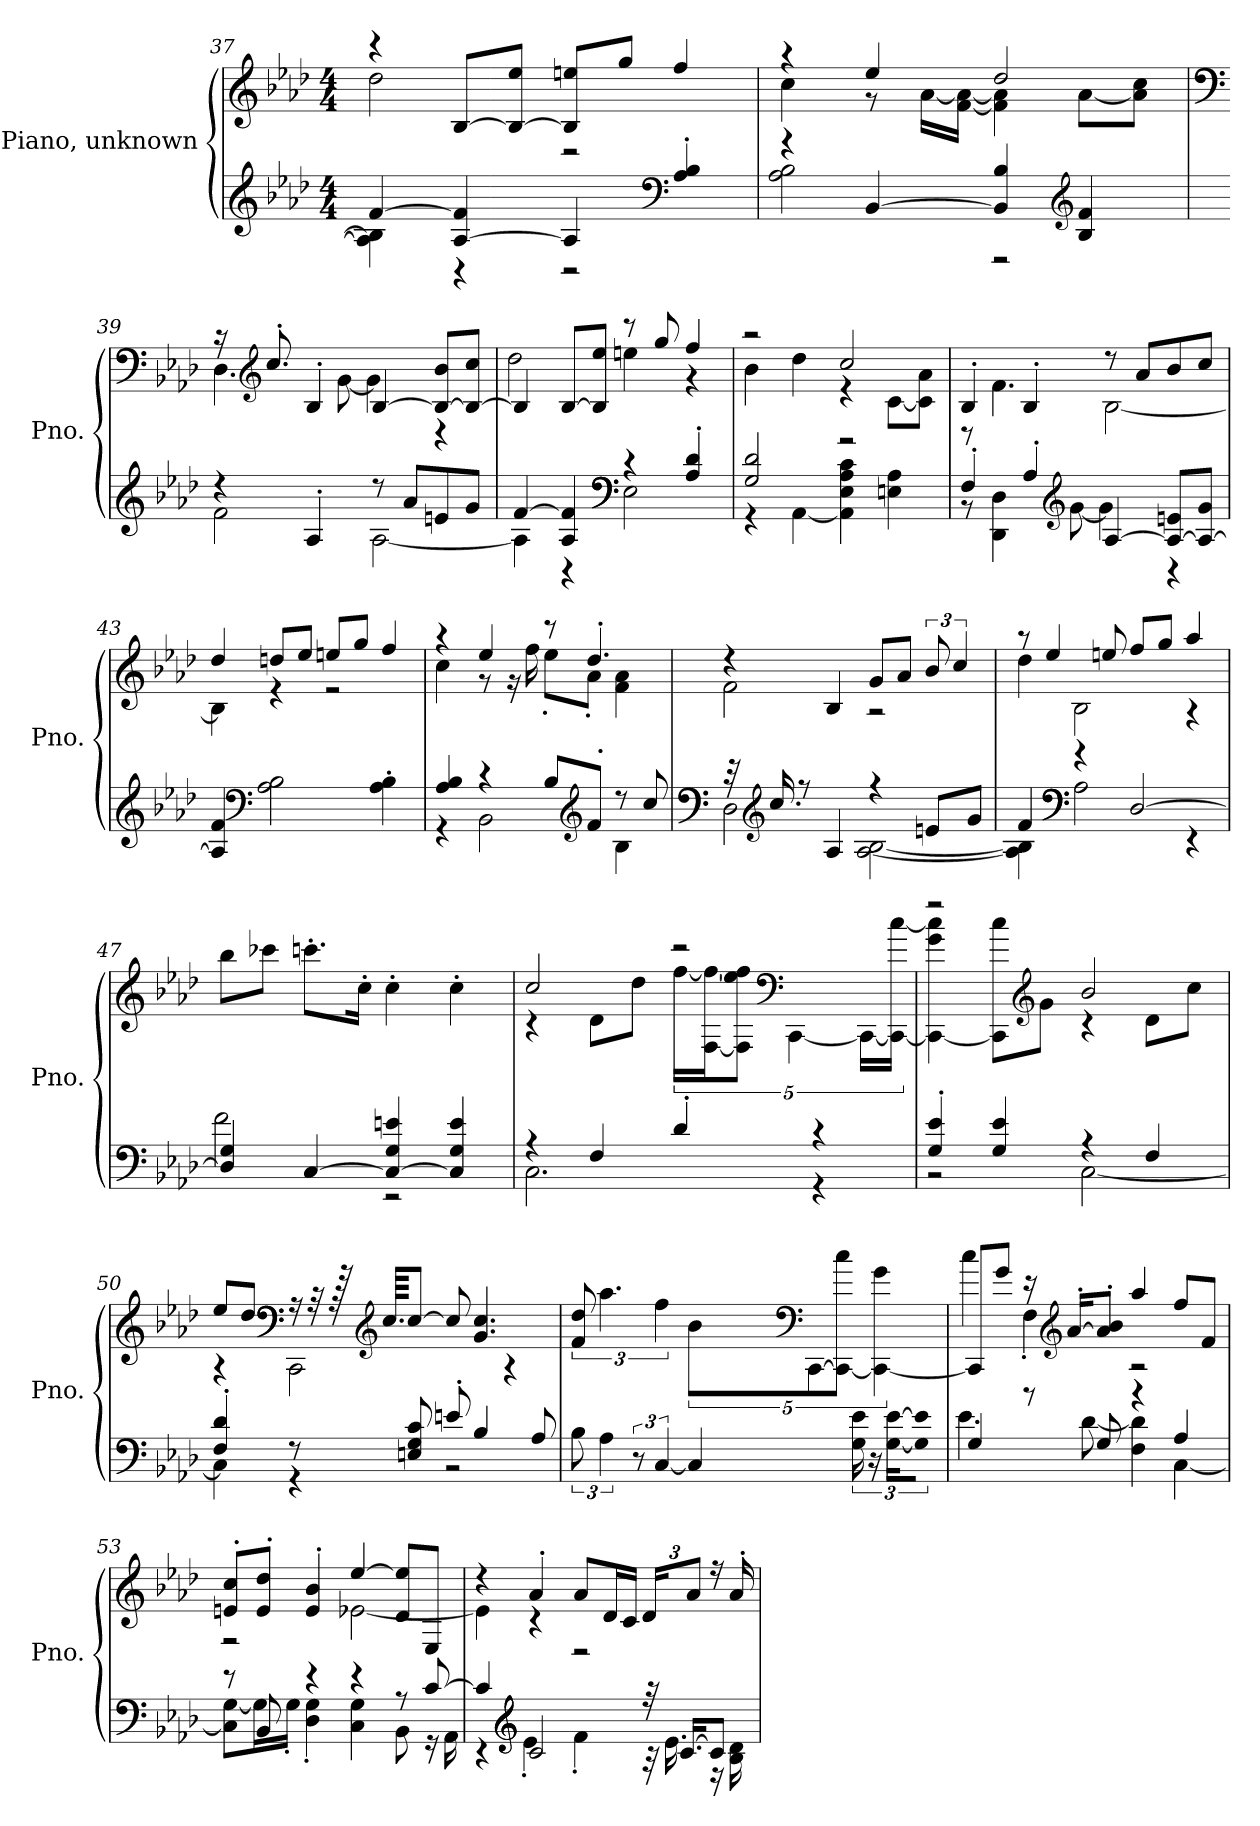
**kern	**kern
*part1	*part1
*staff2	*staff1
*I"Piano, unknown	*
*I'Pno.	*
*clefG2	*clefG2
*k[b-e-a-d-]	*k[b-e-a-d-]
*M4/4	*M4/4
=37	=37
*^	*^
[4f/	4A-\] 4B-\]	4r	2dd-\
[4A-/ 4f/]	4r	[8B-/L	.
.	.	8B-/_ 8ee-/J	.
4A-/]	2r	8B-/] 8een/L	2r
.	.	8gg/J	.
*clefF4	*	*	*
4A-/' 4B-/'	.	4ff/	.
!!LO:LB:g=z	!!
=38	=38	=38	=38
4r	2A-\ 2B-\	4r	4cc\
[4BB-/	.	4ee-/	8r
.	.	.	[16a-\LL
.	.	.	[16f\ 16a-\_JJ
4BB-/] 4B-/	2r	2dd-/	4f\] 4a-\]
*clefG2	*	*	*
4B-/ 4f/	.	.	[8a-\L
.	.	.	8a-\] 8cc\J
=39	=39	=39	=39
*	*	*clefF4	*
4r	2f\	16r	4.D-\
*	*	*clefG2	*
.	.	8.cc'/	.
4A-'/	.	4B-'/	.
.	.	.	[8g\
8r	[2A-\	[4B-/	4g\]
8a-/L	.	.	.
8en/	.	8B-/_ 8b-/L	4r
8g/J	.	8B-/_ 8cc/J	.
=40	=40	=40	=40
[4f/	4A-\]	4B-/]	2dd-\
4A-/ 4f/]	4r	[8B-/L	.
.	.	8B-/] 8ee-/J	.
*clefF4	*	*	*
4r	2E-\	8r	4een\
.	.	8gg/	.
4A-/' 4d-/'	.	4ff/	4r
!!LO:PB:g=z	!!
=41	=41	=41	=41
2G/ 2d-/	4r	2r	4b-\
.	[4AA-\	.	4dd-\
2r	4AA-\] 4E-\ 4A-\ 4c\	2cc/	4r
.	4En\ 4A-\	.	[8c\L
.	.	.	8c\] 8a-\J
=42	=42	=42	=42
4F'/	8r	4B-'/	8r
.	4DD-\ 4D-\	.	4.f\
4A-'/	.	4B-'/	.
*clefG2	*	*	*
.	[8g\	.	.
[4A-/	4g\]	8r	[2B-\
.	.	8a-/L	.
8A-/_ 8en/L	4r	8b-/	.
8A-/_ 8g/J	.	8cc/J	.
*v	*v	*	*
=43	=43	=43
4A-/] 4f/	4dd-/	4B-\]
*clefF4	*	*
2A-\ 2B-\	8ddn/L	4r
.	8ee-/J	.
.	8een/L	2r
.	8gg/J	.
4A-\' 4B-\'	4ff/	.
=44	=44	=44
*^	*	*
4A-/ 4B-/	4r	4r	4cc\
4r	2BB-\	4ee-/	8r
.	.	.	16r
.	.	.	16ff\
8B-/L	.	8r	8ee-'\L
*clefG2	*	*	*
8f'/J	.	4.dd-'/	8a-'\J
8r	4B-\	.	4f\ 4a-\
8cc/	.	.	.
!!LO:LB:g=z	!!
=45	=45	=45	=45
*clefF4	*	*	*
32r	2D-\	4r	2f\
*clefG2	*	*	*
16.cc/	.	.	.
8r	.	.	.
4A-/	.	4B-/	.
4r	[2A-\ [2B-\	8g/L	2r
.	.	8a-/J	.
8en/L	.	12b-/	.
.	.	6cc/	.
8g/J	.	.	.
=46	=46	=46	=46
4f/	4A-\] 4B-\]	8r	4dd-\
.	.	4ee-/	.
*clefF4	*	*	*
4r	2A-\	.	2B-\
.	.	8een/	.
[2D-/	.	8ff/L	.
.	.	8gg/J	.
.	4r	4aa-/	4r
*	*	*v	*v
=47	=47	=47
4D-/] 4G/	2f\	8bb-\L
.	.	8ccc-X\J
[4C/	.	8.cccn'\L
.	.	16cc'\Jk
4C/_ 4G/ 4en/	2r	4cc'\
4C/] 4G/ 4e/	.	4cc'\
!!LO:LB:g=z
=48	=48	=48
*	*	*^
4r	2.C\	2cc/	4r
4F/	.	.	8d-\L
.	.	.	8dd-\J
4d-'/	.	2r	[20ff\LL
.	.	.	[20F\ 20ff\_J
.	.	.	10F\] 10ee-\ 10ff\]J
*	*	*clefF4	*
.	.	.	[5CC\
4r	4r	.	.
.	.	.	20CC\LL_
.	.	.	20CC\_ [20cc\JJ
=49	=49	=49	=49
4G/' 4e-/'	2r	2r	4CC\_ 4g\ 4cc\]
4G/ 4e-/	.	.	8CC\] 8cc\L
*	*	*clefG2	*
.	.	.	8g\J
4r	[2C\	2b-/	4r
4F/	.	.	8d-\L
.	.	.	8cc\J
=50	=50	=50	=50
4F/' 4d-/'	4C\]	8ee-/L	4r
.	.	8dd-/J	.
*	*	*clefF4	*
8r	4r	16r	2CC\
.	.	32r	.
.	.	128r	.
*	*	*clefG2	*
.	.	64.cc/KKKL	.
8En/ 8G/ 8c/	.	[8cc/J	.
8en'/	2r	8cc/]	.
4B-/	.	4.g/ 4.cc/	.
.	.	.	4r
8A-/	.	.	.
*v	*v	*	*
*	*v	*v
!!LO:LB:g=z
=51	=51
12B-\	12f/ 12dd-/
6A-\	6.aa-\
12r	.
[6C/	6ff\
4C/]	10b-\L
*	*clefF4
.	[10CC\
.	10CC\_ 10cc\J
24G\ 24e-\	.
24r	.
.	5CC\_ 5g\
[24G\ [24e-\KL	.
8G\] 8e-\]J	.
=52	=52
*^	*^
4G/	4.e-\	8CC/L]	4cc\
.	.	8g/J	.
8r	.	16r	4F'\
*	*	*clefG2	*
.	.	[16a-'/KL	.
8G/	[8d-\	8a-/]' 8b-/'J	.
4r	4F\ 4d-\]	4aa-/	2r
4A-/	[4C\	8ff/L	.
.	.	8f/J	.
=53	=53	=53	=53
8r	8C\] [8G\L	8en/' 8cc/'L	2r
8BB-/	16G\L]	8e/' 8dd-/'J	.
.	16G'\JJ	.	.
4r	4D-\' 4G\'	4e/' 4b-/'	.
4r	4C\ 4G\	[4ee-/	[2e-X\
8r	8BB-\	8d-/ 8ee-/]L	.
[8c/	16r	8E-/J	.
.	16AA-\	.	.
!!LO:LB:g=z	!!
=54	=54	=54	=54
4c/]	4r	4r	4e-\]
*clefG2	*	*	*
2c/	4e-'\	4a-'/	4r
.	4f'\	8a-/L	2r
.	.	16d-/L	.
.	.	16c/JJ	.
*	*	*Xbrackettup	*
32r	32r	24d-/KL	.
[16.c/KL	16.e-\	.	.
.	.	12a-/J	.
8c/J]	16r	16r	.
.	16B-\ 16d-\	16a-'/	.
*v	*v	*	*
*	*v	*v
=	=
*-	*-
